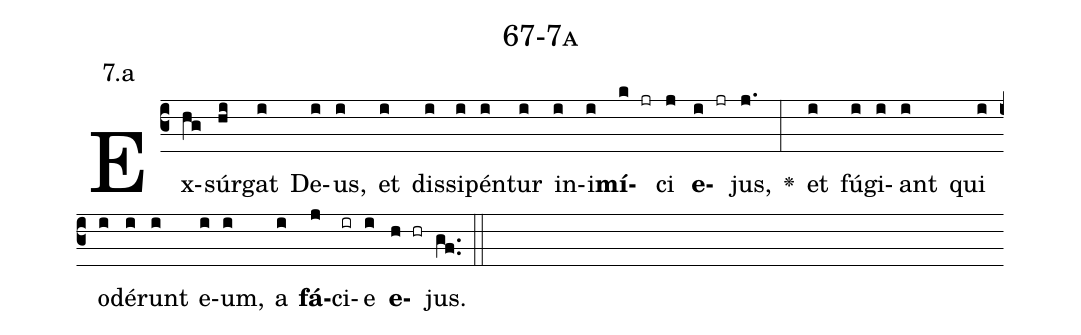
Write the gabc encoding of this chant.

name: 67-7a;
annotation: 7.a;
%%
(c3)Ex(hg)súr(hi)gat(i) De(i)us,(i) et(i) dis(i)si(i)pén(i)tur(i) in(i)i(i)<b>mí</b>(k jr)ci(j) <b>e</b>(i jr)jus,(j.) <v>\greheightstar</v>(:) et(i) fú(i)gi(i)ant(i) qui(i) o(i)dé(i)runt(i) e(i)um,(i) a(i) <b>fá</b>(j)ci(ir)e(i) <b>e</b>(h hr)jus.(gf..) (::)


%E(i) u(i) o(j) u(i) a(h) e.(gf..) (::)
